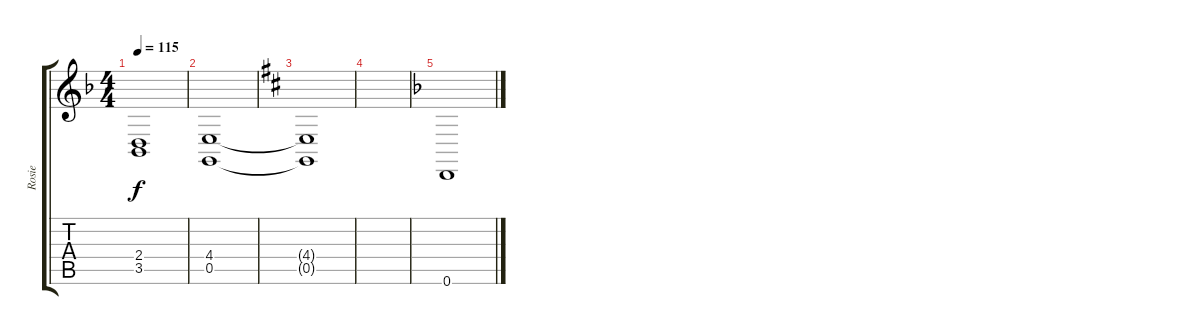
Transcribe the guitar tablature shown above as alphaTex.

\track ("Rosie" "Rosie") {instrument stringensemble1}
\staff {score tabs}
\tuning (D4 A3 F3 C3 G2 D2) {hide}
\ts (4 4)
\tempo 115
\clef g2
\ks dminor
(2.4 3.5).1{dy f} |
(4.4 0.5).1 |
\ks bminor
(4.4{t} 0.5{t}).1 |
|
\ks dminor
0.6.1
